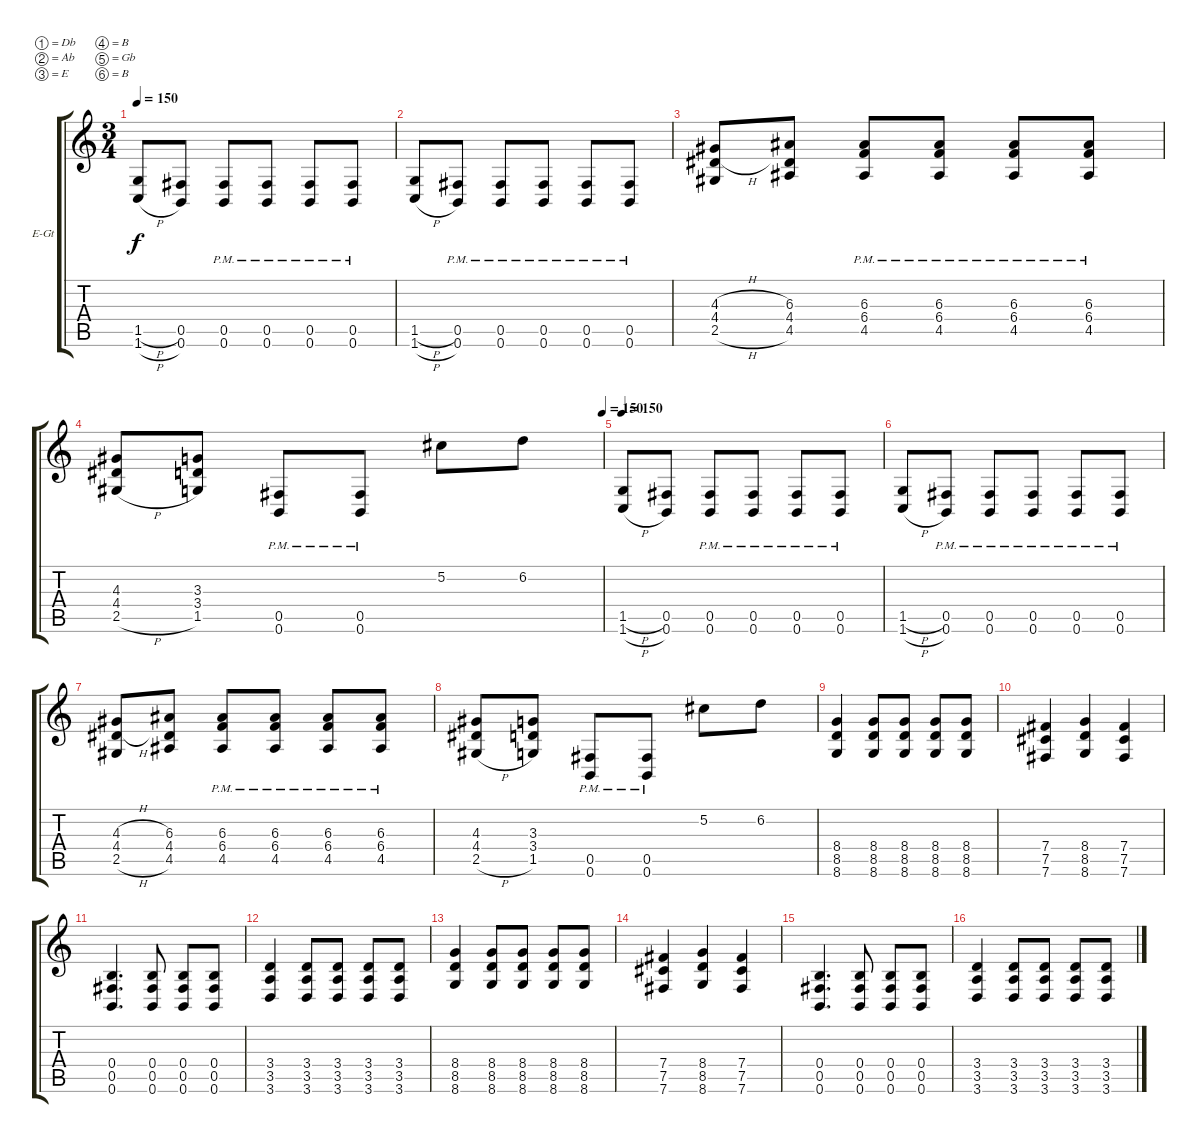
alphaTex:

\bracketExtendMode groupsimilarinstruments
\firstSystemTrackNameOrientation horizontal
\otherSystemsTrackNameOrientation horizontal
\track ("Jim Root" "E-Gt") {instrument distortionguitar}
\staff {score tabs}
\tuning (Db4 Ab3 E3 B2 Gb2 B1)
\ts (3 4)
\tempo 150
\clef g2
\ks c
(1.5{h} 1.6{h}).8{dy f} (0.5 0.6).8 (0.5{pm} 0.6).8 (0.5{pm} 0.6).8 (0.5{pm} 0.6).8 (0.5{pm} 0.6).8 |
(1.5{h} 1.6{h}).8 (0.5{pm} 0.6).8 (0.5{pm} 0.6).8 (0.5{pm} 0.6).8 (0.5{pm} 0.6).8 (0.5{pm} 0.6).8 |
(2.5{h} 4.3{h} 4.4{h}).8 (4.5 6.3 4.4).8 (4.5{pm} 6.4{pm} 6.3{pm}).8 (4.5{pm} 6.4{pm} 6.3{pm}).8 (4.5{pm} 6.4{pm} 6.3{pm}).8 (4.5{pm} 6.4{pm} 6.3{pm}).8 |
\tempo (150 1)
(2.5{h} 4.4 4.3).8 (1.5 3.4 3.3).8 (0.5{pm} 0.6).8 (0.5{pm} 0.6).8 5.2.8 6.2.8 |
\tempo 150
(1.5{h} 1.6{h}).8 (0.5 0.6).8 (0.5{pm} 0.6).8 (0.5{pm} 0.6).8 (0.5{pm} 0.6).8 (0.5{pm} 0.6).8 |
(1.5{h} 1.6{h}).8 (0.5{pm} 0.6).8 (0.5{pm} 0.6).8 (0.5{pm} 0.6).8 (0.5{pm} 0.6).8 (0.5{pm} 0.6).8 |
(2.5{h} 4.3{h} 4.4{h}).8 (4.5 6.3 4.4).8 (4.5{pm} 6.4{pm} 6.3{pm}).8 (4.5{pm} 6.4{pm} 6.3{pm}).8 (4.5{pm} 6.4{pm} 6.3{pm}).8 (4.5{pm} 6.4{pm} 6.3{pm}).8 |
(2.5{h} 4.4 4.3).8 (1.5 3.4 3.3).8 (0.5{pm} 0.6).8 (0.5{pm} 0.6).8 5.2.8 6.2.8 |
(8.4 8.5 8.6).4 (8.4 8.5 8.6).8 (8.4 8.5 8.6).8 (8.6 8.5 8.4).8 (8.6 8.5 8.4).8 |
(7.4 7.5 7.6).4 (8.4 8.5 8.6).4 (7.4 7.5 7.6).4 |
(0.4 0.5 0.6).4{d} (0.4 0.5 0.6).8 (0.4 0.5 0.6).8 (0.4 0.5 0.6).8 |
(3.4 3.5 3.6).4 (3.4 3.5 3.6).8 (3.4 3.5 3.6).8 (3.4 3.5 3.6).8 (3.4 3.5 3.6).8 |
(8.4 8.5 8.6).4 (8.4 8.5 8.6).8 (8.4 8.5 8.6).8 (8.6 8.5 8.4).8 (8.6 8.5 8.4).8 |
(7.4 7.5 7.6).4 (8.4 8.5 8.6).4 (7.4 7.5 7.6).4 |
(0.4 0.5 0.6).4{d} (0.4 0.5 0.6).8 (0.4 0.5 0.6).8 (0.4 0.5 0.6).8 |
(3.4 3.5 3.6).4 (3.4 3.5 3.6).8 (3.4 3.5 3.6).8 (3.4 3.5 3.6).8 (3.4 3.5 3.6).8
